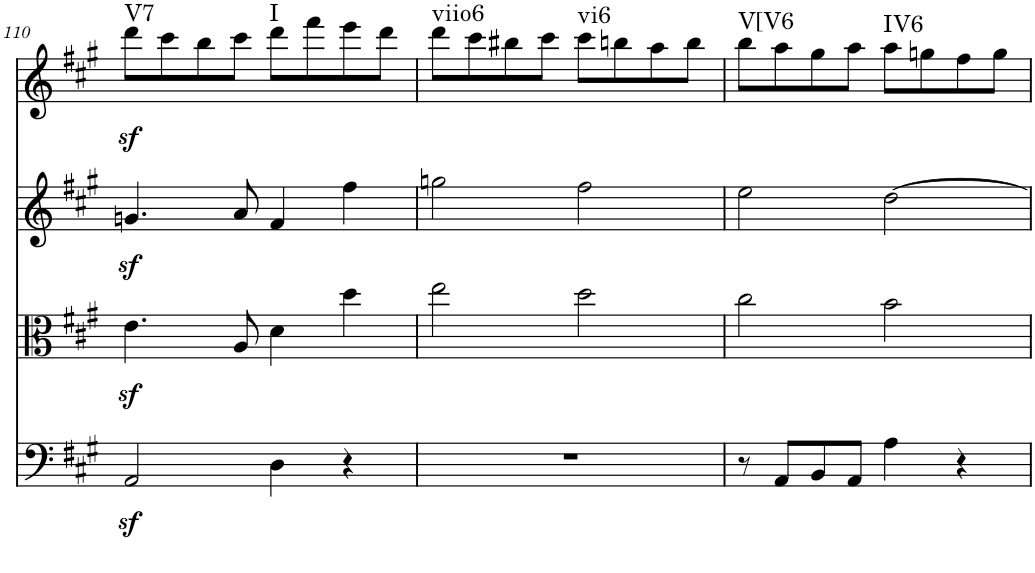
**kern	**kern	**kern	**kern	**dynam	**harte
*part4	*part3	*part2	*part1	*part1	*part1
*staff4	*staff3	*staff2	*staff1	*staff1	*
*I"Violoncello	*I"Viola	*I"Violin 2	*I"Violin 1	*	*
*I'Vc	*I'Vla	*I'Vln	*I'Vln	*	*
!!LO:PB:g=z
*clefF4	*clefC3	*clefG2	*clefG2	*	*
*k[f#c#g#]	*k[f#c#g#]	*k[f#c#g#]	*k[f#c#g#]	*	*
*A:	*A:	*A:	*A:	*	*
*M2/2	*M2/2	*M2/2	*M2/2	*	*
*met(c|)	*met(c|)	*met(c|)	*met(c|)	*	*
=110	=110	=110	=110	=110	=110
!	!	!	!	!LO:DY:b	!LO:H:kt=V7
2AAz</	4.ez<\	4.gnz</	8ddd\L	sf	N
.	.	.	8ccc#\	.	.
.	.	.	8bb\	.	.
.	8A/	8a/	8ccc#\J	.	.
!	!	!	!	!	!LO:H:kt=I
4D\	4d\	4f#/	8ddd\L	.	N
.	.	.	8fff#\	.	.
4r	4dd\	4ff#\	8eee\	.	.
.	.	.	8ddd\J	.	.
=111	=111	=111	=111	=111	=111
!	!	!	!	!	!LO:H:kt=viio6
1r	2ee\	2ggn\	8ddd\L	.	N
.	.	.	8ccc#\	.	.
.	.	.	8bb#X\	.	.
.	.	.	8ccc#\J	.	.
!	!	!	!	!	!LO:H:kt=vi6
.	2dd\	2ff#\	8ccc#\L	.	N
.	.	.	8bbn\	.	.
.	.	.	8aa\	.	.
.	.	.	8bb\J	.	.
=112	=112	=112	=112	=112	=112
!	!	!	!	!	!LO:H:kt=V[V6
8r	2cc#\	2ee\	8bb\L	.	N
8AA/L	.	.	8aa\	.	.
8BB/	.	.	8gg#\	.	.
8AA/J	.	.	8aa\J	.	.
!	!	!	!	!	!LO:H:kt=IV6
4A\	2b\	[2dd\	8aa\L	.	N
.	.	.	8ggn\	.	.
4r	.	.	8ff#\	.	.
.	.	.	8gg\J	.	.
=	=	=	=	=	=
*-	*-	*-	*-	*-	*-
